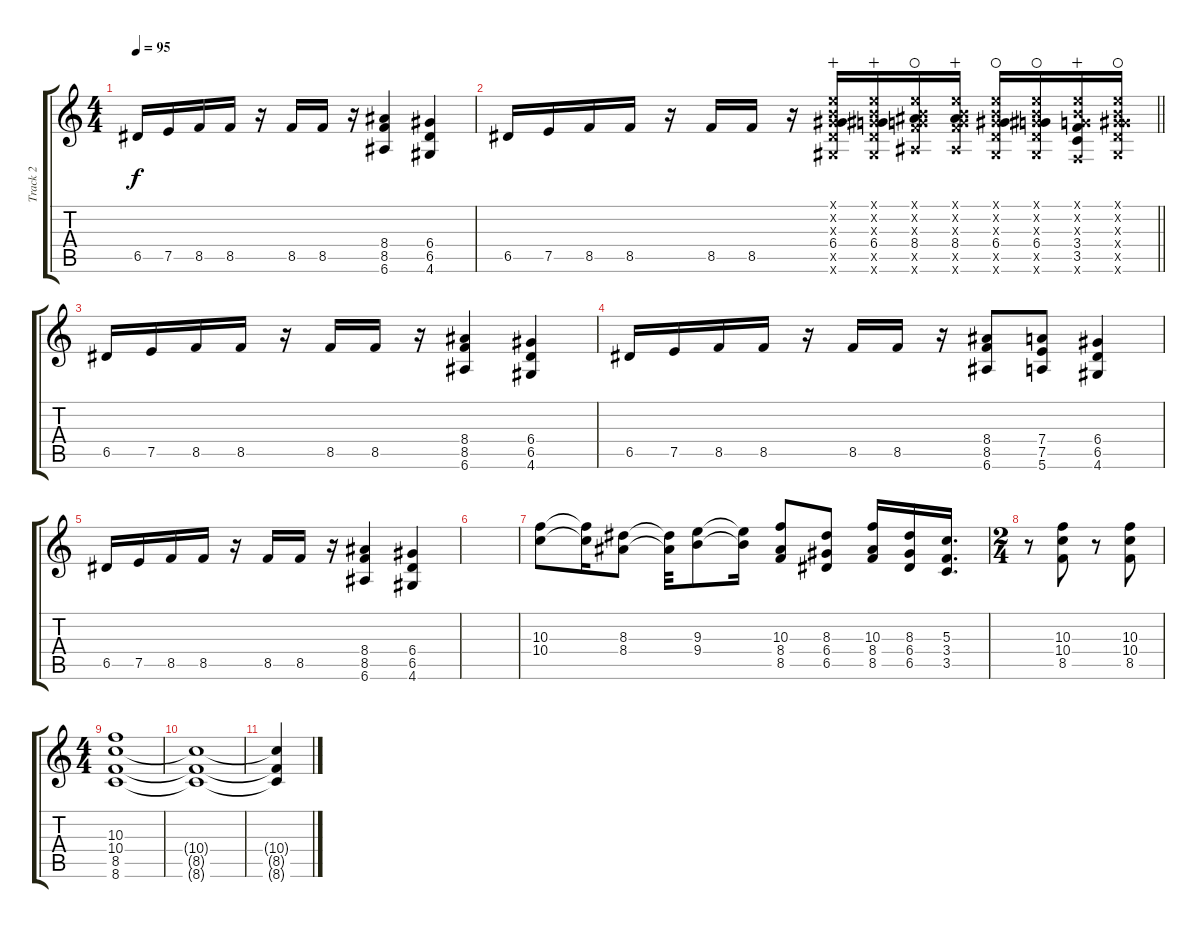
\track ("Track 2" "Track 2") {instrument overdrivenguitar}
\staff {score tabs}
\tuning (E4 B3 G3 D3 A2 E2) {hide}
\ts (4 4)
\tempo 95
\clef g2
\ks c
6.5.16{dy f} 7.5.16 8.5.16 8.5.16 r.16 8.5.16 8.5.16 r.16 (8.4 8.5 6.6).4 (6.4 6.5 4.6).4 |
\barLineRight lightlight
6.5.16 7.5.16 8.5.16 8.5.16 r.16 8.5.16 8.5.16 r.16 (0.1{x} 0.2{x} 0.3{x} 6.4 6.5{x} 4.6{x}).16{wahc} (0.1{x} 0.2{x} 0.3{x} 6.4 6.5{x} 4.6{x}).16{wahc} (0.1{x} 0.2{x} 0.3{x} 8.4 8.5{x} 6.6{x}).16{waho} (0.1{x} 0.2{x} 0.3{x} 8.4 8.5{x} 6.6{x}).16{wahc} (0.1{x} 0.2{x} 0.3{x} 6.4 6.5{x} 4.6{x}).16{waho} (0.1{x} 0.2{x} 0.3{x} 6.4 6.5{x} 4.6{x}).16{waho} (0.1{x} 0.2{x} 0.3{x} 3.4 3.5 1.6{x}).16{wahc} (0.1{x} 0.2{x} 0.3{x} 6.4{x} 6.5{x} 4.6{x}).16{waho} |
6.5.16 7.5.16 8.5.16 8.5.16 r.16 8.5.16 8.5.16 r.16 (8.4 8.5 6.6).4 (6.4 6.5 4.6).4 |
6.5.16 7.5.16 8.5.16 8.5.16 r.16 8.5.16 8.5.16 r.16 (8.4 8.5 6.6).8 (7.4 7.5 5.6).8 (6.4 6.5 4.6).4 |
6.5.16 7.5.16 8.5.16 8.5.16 r.16 8.5.16 8.5.16 r.16 (8.4 8.5 6.6).4 (6.4 6.5 4.6).4 |
|
(10.3 10.4).8 (10.3{t} 10.4{t}).16 (8.3 8.4).8 (8.3{t} 8.4{t}).32 (9.3 9.4).8 (9.3{t} 9.4{t}).16 (10.3 8.4 8.5).8 (8.3 6.4 6.5).8 (10.3 8.4 8.5).16 (8.3 6.4 6.5).16 (5.3 3.4 3.5).16{d} |
\ts (2 4)
r.8 (10.3 10.4 8.5).8 r.8 (10.3 10.4 8.5).8 |
\ts (4 4)
(10.3 10.4 8.5 8.6).1 |
(10.4{t} 8.5{t} 8.6{t}).1 |
(10.4{t} 8.5{t} 8.6{t}).4
